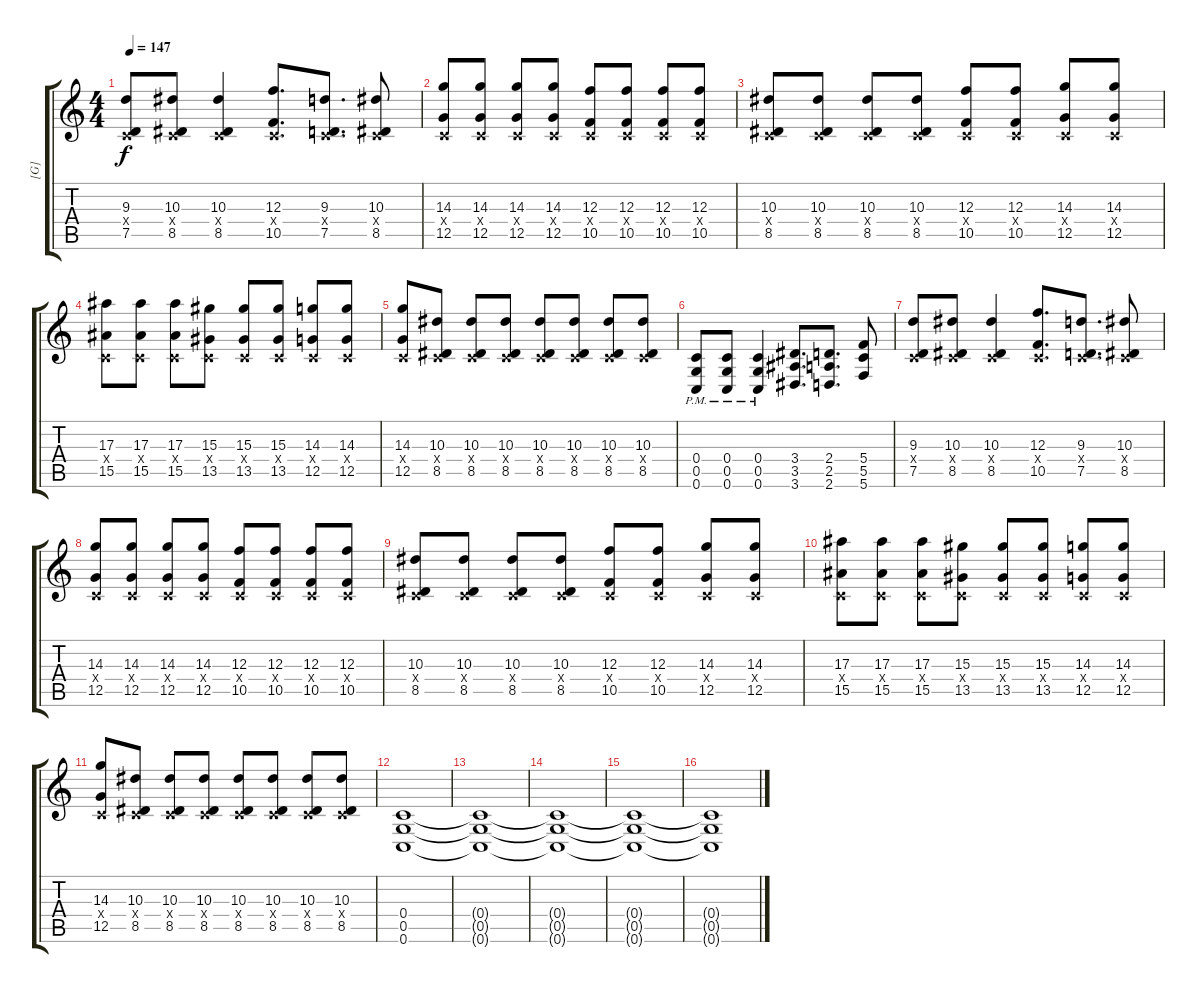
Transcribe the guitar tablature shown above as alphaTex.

\track ("[G]" "[G]") {instrument distortionguitar}
\staff {score tabs}
\tuning (D4 A3 F3 C3 G2 C2) {hide}
\ts (4 4)
\tempo 147
\clef g2
\ks c
(9.3 0.4{x} 7.5).8{dy f} (10.3 0.4{x} 8.5).8 (10.3 0.4{x} 8.5).4 (12.3 0.4{x} 10.5).8{d} (9.3 0.4{x} 7.5).8{d} (10.3 0.4{x} 8.5).8 |
(14.3 0.4{x} 12.5).8 (14.3 0.4{x} 12.5).8 (14.3 0.4{x} 12.5).8 (14.3 0.4{x} 12.5).8 (12.3 0.4{x} 10.5).8 (12.3 0.4{x} 10.5).8 (12.3 0.4{x} 10.5).8 (12.3 0.4{x} 10.5).8 |
(10.3 0.4{x} 8.5).8 (10.3 0.4{x} 8.5).8 (10.3 0.4{x} 8.5).8 (10.3 0.4{x} 8.5).8 (12.3 0.4{x} 10.5).8 (12.3 0.4{x} 10.5).8 (14.3 0.4{x} 12.5).8 (14.3 0.4{x} 12.5).8 |
(17.3 0.4{x} 15.5).8 (17.3 0.4{x} 15.5).8 (17.3 0.4{x} 15.5).8 (15.3 0.4{x} 13.5).8 (15.3 0.4{x} 13.5).8 (15.3 0.4{x} 13.5).8 (14.3 0.4{x} 12.5).8 (14.3 0.4{x} 12.5).8 |
(14.3 0.4{x} 12.5).8 (10.3 0.4{x} 8.5).8 (10.3 0.4{x} 8.5).8 (10.3 0.4{x} 8.5).8 (10.3 0.4{x} 8.5).8 (10.3 0.4{x} 8.5).8 (10.3 0.4{x} 8.5).8 (10.3 0.4{x} 8.5).8 |
(0.4{pm} 0.5{pm} 0.6{pm}).8 (0.4{pm} 0.5{pm} 0.6{pm}).8 (0.4{pm} 0.5{pm} 0.6{pm}).4 (3.4 3.5 3.6).8{d} (2.4 2.5 2.6).8{d} (5.4 5.5 5.6).8 |
(9.3 0.4{x} 7.5).8 (10.3 0.4{x} 8.5).8 (10.3 0.4{x} 8.5).4 (12.3 0.4{x} 10.5).8{d} (9.3 0.4{x} 7.5).8{d} (10.3 0.4{x} 8.5).8 |
(14.3 0.4{x} 12.5).8 (14.3 0.4{x} 12.5).8 (14.3 0.4{x} 12.5).8 (14.3 0.4{x} 12.5).8 (12.3 0.4{x} 10.5).8 (12.3 0.4{x} 10.5).8 (12.3 0.4{x} 10.5).8 (12.3 0.4{x} 10.5).8 |
(10.3 0.4{x} 8.5).8 (10.3 0.4{x} 8.5).8 (10.3 0.4{x} 8.5).8 (10.3 0.4{x} 8.5).8 (12.3 0.4{x} 10.5).8 (12.3 0.4{x} 10.5).8 (14.3 0.4{x} 12.5).8 (14.3 0.4{x} 12.5).8 |
(17.3 0.4{x} 15.5).8 (17.3 0.4{x} 15.5).8 (17.3 0.4{x} 15.5).8 (15.3 0.4{x} 13.5).8 (15.3 0.4{x} 13.5).8 (15.3 0.4{x} 13.5).8 (14.3 0.4{x} 12.5).8 (14.3 0.4{x} 12.5).8 |
(14.3 0.4{x} 12.5).8 (10.3 0.4{x} 8.5).8 (10.3 0.4{x} 8.5).8 (10.3 0.4{x} 8.5).8 (10.3 0.4{x} 8.5).8 (10.3 0.4{x} 8.5).8 (10.3 0.4{x} 8.5).8 (10.3 0.4{x} 8.5).8 |
(0.4 0.5 0.6).1 |
(0.4{t} 0.5{t} 0.6{t}).1 |
(0.4{t} 0.5{t} 0.6{t}).1 |
(0.4{t} 0.5{t} 0.6{t}).1 |
(0.4{t} 0.5{t} 0.6{t}).1
